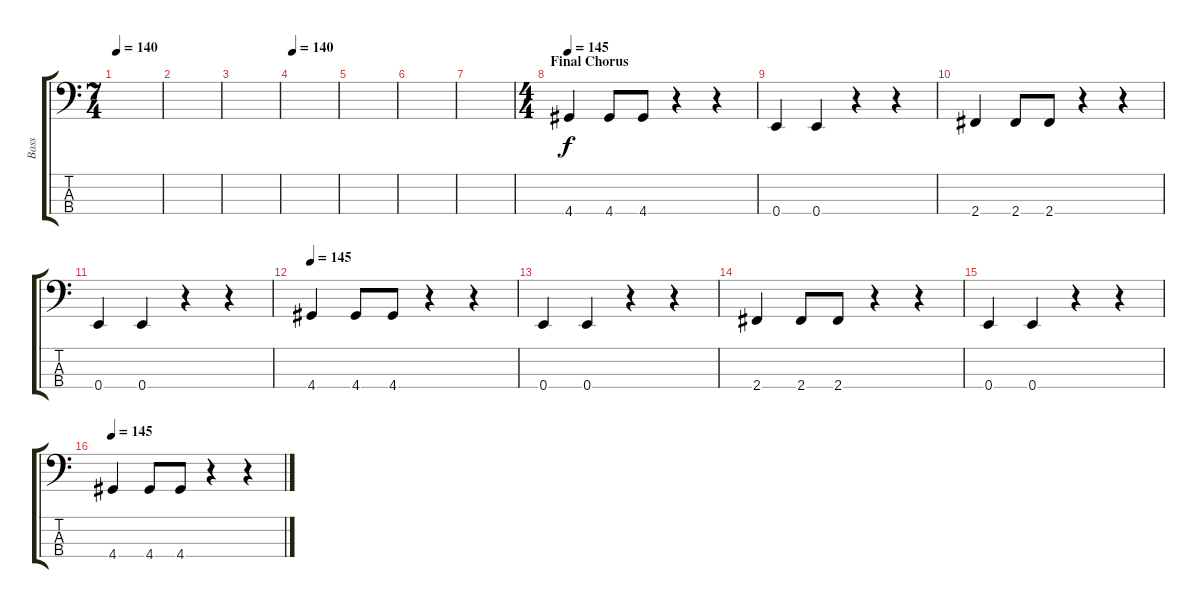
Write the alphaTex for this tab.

\track ("Bass" "Bass") {instrument electricbassfinger}
\staff {score tabs}
\tuning (G2 D2 A1 E1) {hide}
\ts (7 4)
\tempo 140
\clef f4
\ks c
|
|
|
\tempo 140
|
|
|
|
\ts (4 4)
\section ("" "Final Chorus")
\tempo 145
4.4.4 4.4.8 4.4.8 r.4 r.4 |
0.4.4 0.4.4 r.4 r.4 |
2.4.4 2.4.8 2.4.8 r.4 r.4 |
0.4.4 0.4.4 r.4 r.4 |
\tempo 145
4.4.4 4.4.8 4.4.8 r.4 r.4 |
0.4.4 0.4.4 r.4 r.4 |
2.4.4 2.4.8 2.4.8 r.4 r.4 |
0.4.4 0.4.4 r.4 r.4 |
\tempo 145
4.4.4 4.4.8 4.4.8 r.4 r.4
